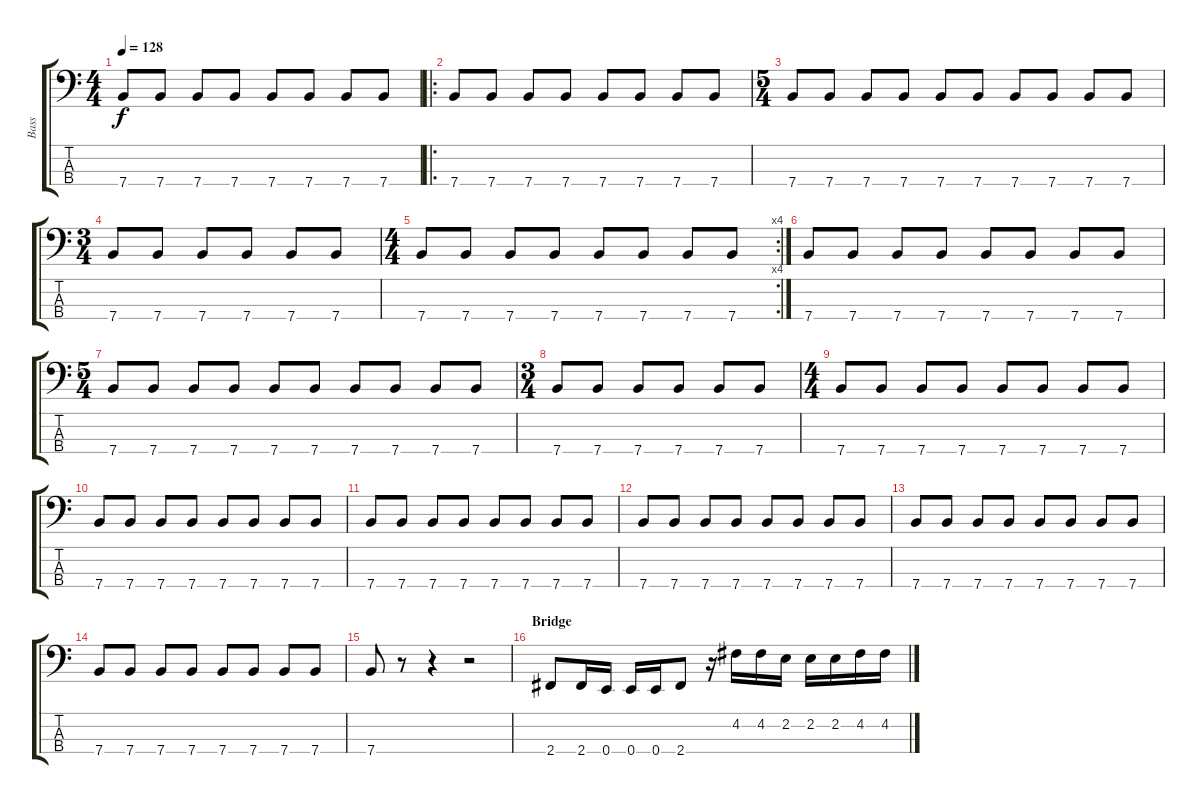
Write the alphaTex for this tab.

\track ("Bass" "Bass") {instrument electricbassfinger}
\staff {score tabs}
\tuning (G2 D2 A1 E1) {hide}
\ts (4 4)
\tempo 128
\clef f4
\ks c
7.4.8{dy f} 7.4.8 7.4.8 7.4.8 7.4.8 7.4.8 7.4.8 7.4.8 |
\ro
7.4.8 7.4.8 7.4.8 7.4.8 7.4.8 7.4.8 7.4.8 7.4.8 |
\ts (5 4)
7.4.8 7.4.8 7.4.8 7.4.8 7.4.8 7.4.8 7.4.8 7.4.8 7.4.8 7.4.8 |
\ts (3 4)
7.4.8 7.4.8 7.4.8 7.4.8 7.4.8 7.4.8 |
\rc 4
\ts (4 4)
7.4.8 7.4.8 7.4.8 7.4.8 7.4.8 7.4.8 7.4.8 7.4.8 |
7.4.8 7.4.8 7.4.8 7.4.8 7.4.8 7.4.8 7.4.8 7.4.8 |
\ts (5 4)
7.4.8 7.4.8 7.4.8 7.4.8 7.4.8 7.4.8 7.4.8 7.4.8 7.4.8 7.4.8 |
\ts (3 4)
7.4.8 7.4.8 7.4.8 7.4.8 7.4.8 7.4.8 |
\ts (4 4)
7.4.8 7.4.8 7.4.8 7.4.8 7.4.8 7.4.8 7.4.8 7.4.8 |
7.4.8 7.4.8 7.4.8 7.4.8 7.4.8 7.4.8 7.4.8 7.4.8 |
7.4.8 7.4.8 7.4.8 7.4.8 7.4.8 7.4.8 7.4.8 7.4.8 |
7.4.8 7.4.8 7.4.8 7.4.8 7.4.8 7.4.8 7.4.8 7.4.8 |
7.4.8 7.4.8 7.4.8 7.4.8 7.4.8 7.4.8 7.4.8 7.4.8 |
7.4.8 7.4.8 7.4.8 7.4.8 7.4.8 7.4.8 7.4.8 7.4.8 |
7.4.8 r.8 r.4 r.2 |
\section ("" "Bridge")
2.4.8 2.4.16 0.4.16 0.4.16 0.4.16 2.4.8 r.16 4.2.16 4.2.16 2.2.16 2.2.16 2.2.16 4.2.16 4.2.16
